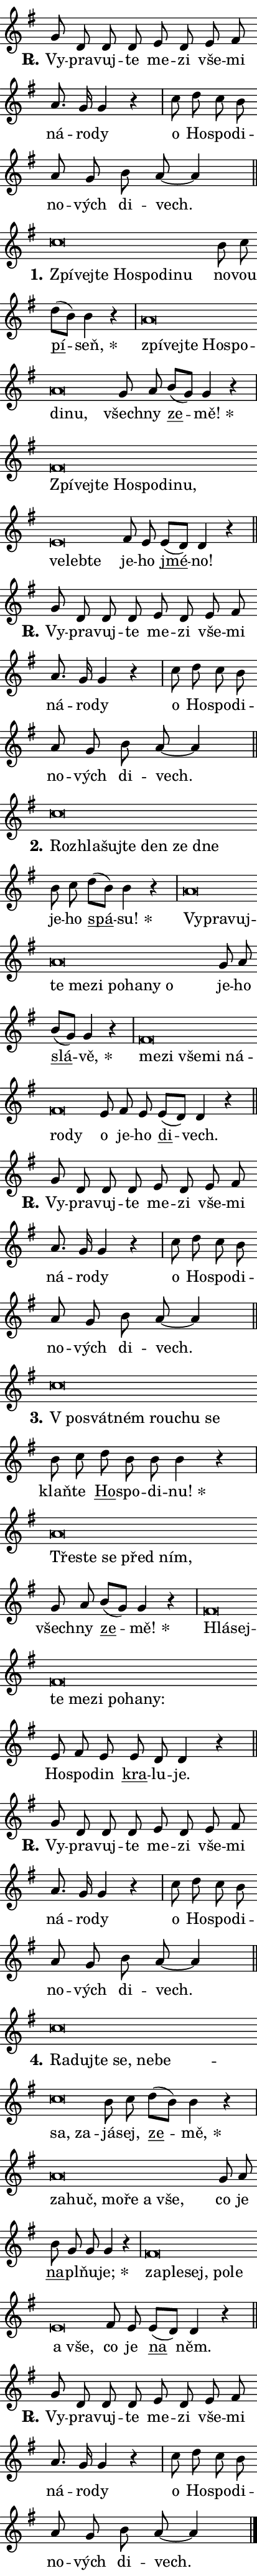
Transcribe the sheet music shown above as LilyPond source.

\version "2.22.1"
\header { tagline = "" }
\paper {
  indent = 0\cm
  top-margin = 0\cm
  right-margin = 0\cm
  bottom-margin = 0\cm
  left-margin = 0\cm
  paper-width = 7\cm
  page-breaking = #ly:one-page-breaking
  system-system-spacing.basic-distance = #11
  score-system-spacing.basic-distance = #11.3
  ragged-last = ##f
}


%% Author: Thomas Morley
%% https://lists.gnu.org/archive/html/lilypond-user/2020-05/msg00002.html
#(define (line-position grob)
"Returns position of @var[grob} in current system:
   @code{'start}, if at first time-step
   @code{'end}, if at last time-step
   @code{'middle} otherwise
"
  (let* ((col (ly:item-get-column grob))
         (ln (ly:grob-object col 'left-neighbor))
         (rn (ly:grob-object col 'right-neighbor))
         (col-to-check-left (if (ly:grob? ln) ln col))
         (col-to-check-right (if (ly:grob? rn) rn col))
         (break-dir-left
           (and
             (ly:grob-property col-to-check-left 'non-musical #f)
             (ly:item-break-dir col-to-check-left)))
         (break-dir-right
           (and
             (ly:grob-property col-to-check-right 'non-musical #f)
             (ly:item-break-dir col-to-check-right))))
        (cond ((eqv? 1 break-dir-left) 'start)
              ((eqv? -1 break-dir-right) 'end)
              (else 'middle))))

#(define (tranparent-at-line-position vctor)
  (lambda (grob)
  "Relying on @code{line-position} select the relevant enry from @var{vctor}.
Used to determine transparency,"
    (case (line-position grob)
      ((end) (not (vector-ref vctor 0)))
      ((middle) (not (vector-ref vctor 1)))
      ((start) (not (vector-ref vctor 2))))))

noteHeadBreakVisibility =
#(define-music-function (break-visibility)(vector?)
"Makes @code{NoteHead}s transparent relying on @var{break-visibility}"
#{
  \override NoteHead.transparent =
    #(tranparent-at-line-position break-visibility)
#})

#(define delete-ledgers-for-transparent-note-heads
  (lambda (grob)
    "Reads whether a @code{NoteHead} is transparent.
If so this @code{NoteHead} is removed from @code{'note-heads} from
@var{grob}, which is supposed to be @code{LedgerLineSpanner}.
As a result ledgers are not printed for this @code{NoteHead}"
    (let* ((nhds-array (ly:grob-object grob 'note-heads))
           (nhds-list
             (if (ly:grob-array? nhds-array)
                 (ly:grob-array->list nhds-array)
                 '()))
           ;; Relies on the transparent-property being done before
           ;; Staff.LedgerLineSpanner.after-line-breaking is executed.
           ;; This is fragile ...
           (to-keep
             (remove
               (lambda (nhd)
                 (ly:grob-property nhd 'transparent #f))
               nhds-list)))
      ;; TODO find a better method to iterate over grob-arrays, similiar
      ;; to filter/remove etc for lists
      ;; For now rebuilt from scratch
      (set! (ly:grob-object grob 'note-heads)  '())
      (for-each
        (lambda (nhd)
          (ly:pointer-group-interface::add-grob grob 'note-heads nhd))
        to-keep))))

hideNotes = {
  \noteHeadBreakVisibility #begin-of-line-visible
}
unHideNotes = {
  \noteHeadBreakVisibility #all-visible
}

% work-around for resetting accidentals
% https://lilypond.org/doc/v2.23/Documentation/notation/displaying-rhythms#unmetered-music
cadenzaMeasure = {
  \cadenzaOff
  \partial 1024 s1024
  \cadenzaOn
}

#(define-markup-command (accent layout props text) (markup?)
  "Underline accented syllable"
  (interpret-markup layout props
    #{\markup \override #'(offset . 4.3) \underline { #text }#}))

responsum = \markup \concat {
  "R" \hspace #-1.05 \path #0.1 #'((moveto 0 0.07) (lineto 0.9 0.8)) \hspace #0.05 "."
}

\layout {
    \context {
        \Staff
        \remove "Time_signature_engraver"
        \override LedgerLineSpanner.after-line-breaking = #delete-ledgers-for-transparent-note-heads
    }
    \context {
        \Voice {
            \override NoteHead.output-attributes = #'((class . "notehead"))
            \override Hairpin.height = #0.55
        }
    }
    \context {
        \Lyrics {
            \override StanzaNumber.output-attributes = #'((class . "stanzanumber"))
            \override LyricSpace.minimum-distance = #0.9
            \override LyricText.font-name = #"TeX Gyre Schola"
            \override LyricText.font-size = 1
            \override StanzaNumber.font-name = #"TeX Gyre Schola Bold"
            \override StanzaNumber.font-size = 1
        }
    }
}

% magnetic-lyrics.ily
%
%   written by
%     Jean Abou Samra <jean@abou-samra.fr>
%     Werner Lemberg <wl@gnu.org>
%
%   adapted by
%     Jiri Hon <jiri.hon@gmail.com>
%
% Version 2022-Apr-15

% https://www.mail-archive.com/lilypond-user@gnu.org/msg149350.html

#(define (Left_hyphen_pointer_engraver context)
   "Collect syllable-hyphen-syllable occurrences in lyrics and store
them in properties.  This engraver only looks to the left.  For
example, if the lyrics input is @code{foo -- bar}, it does the
following.

@itemize @bullet
@item
Set the @code{text} property of the @code{LyricHyphen} grob between
@q{foo} and @q{bar} to @code{foo}.

@item
Set the @code{left-hyphen} property of the @code{LyricText} grob with
text @q{foo} to the @code{LyricHyphen} grob between @q{foo} and
@q{bar}.
@end itemize

Use this auxiliary engraver in combination with the
@code{lyric-@/text::@/apply-@/magnetic-@/offset!} hook."
   (let ((hyphen #f)
         (text #f))
     (make-engraver
      (acknowledgers
       ((lyric-syllable-interface engraver grob source-engraver)
        (set! text grob)))
      (end-acknowledgers
       ((lyric-hyphen-interface engraver grob source-engraver)
        ;(when (not (grob::has-interface grob 'lyric-space-interface))
          (set! hyphen grob)));)
      ((stop-translation-timestep engraver)
       (when (and text hyphen)
         (ly:grob-set-object! text 'left-hyphen hyphen))
       (set! text #f)
       (set! hyphen #f)))))

#(define (lyric-text::apply-magnetic-offset! grob)
   "If the space between two syllables is less than the value in
property @code{LyricText@/.details@/.squash-threshold}, move the right
syllable to the left so that it gets concatenated with the left
syllable.

Use this function as a hook for
@code{LyricText@/.after-@/line-@/breaking} if the
@code{Left_@/hyphen_@/pointer_@/engraver} is active."
   (let ((hyphen (ly:grob-object grob 'left-hyphen #f)))
     (when hyphen
       (let ((left-text (ly:spanner-bound hyphen LEFT)))
         (when (grob::has-interface left-text 'lyric-syllable-interface)
           (let* ((common (ly:grob-common-refpoint grob left-text X))
                  (this-x-ext (ly:grob-extent grob common X))
                  (left-x-ext
                   (begin
                     ;; Trigger magnetism for left-text.
                     (ly:grob-property left-text 'after-line-breaking)
                     (ly:grob-extent left-text common X)))
                  ;; `delta` is the gap width between two syllables.
                  (delta (- (interval-start this-x-ext)
                            (interval-end left-x-ext)))
                  (details (ly:grob-property grob 'details))
                  (threshold (assoc-get 'squash-threshold details 0.2)))
             (when (< delta threshold)
               (let* (;; We have to manipulate the input text so that
                      ;; ligatures crossing syllable boundaries are not
                      ;; disabled.  For languages based on the Latin
                      ;; script this is essentially a beautification.
                      ;; However, for non-Western scripts it can be a
                      ;; necessity.
                      (lt (ly:grob-property left-text 'text))
                      (rt (ly:grob-property grob 'text))
                      (is-space (grob::has-interface hyphen 'lyric-space-interface))
                      (space (if is-space " " ""))
                      (space-markup (grob-interpret-markup grob " "))
                      (space-size (interval-length (ly:stencil-extent space-markup X)))
                      (extra-delta (if is-space space-size 0))
                      ;; Append new syllable.
                      (ltrt-space (if (and (string? lt) (string? rt))
                                (string-append lt space rt)
                                (make-concat-markup (list lt space rt))))
                      ;; Right-align `ltrt` to the right side.
                      (ltrt-space-markup (grob-interpret-markup
                               grob
                               (make-translate-markup
                                (cons (interval-length this-x-ext) 0)
                                (make-right-align-markup ltrt-space)))))
                 (begin
                   ;; Don't print `left-text`.
                   (ly:grob-set-property! left-text 'stencil #f)
                   ;; Set text and stencil (which holds all collected
                   ;; syllables so far) and shift it to the left.
                   (ly:grob-set-property! grob 'text ltrt-space)
                   (ly:grob-set-property! grob 'stencil ltrt-space-markup)
                   (ly:grob-translate-axis! grob (- (- delta extra-delta)) X))))))))))


#(define (lyric-hyphen::displace-bounds-first grob)
   ;; Make very sure this callback isn't triggered too early.
   (let ((left (ly:spanner-bound grob LEFT))
         (right (ly:spanner-bound grob RIGHT)))
     (ly:grob-property left 'after-line-breaking)
     (ly:grob-property right 'after-line-breaking)
     (ly:lyric-hyphen::print grob)))

squashThreshold = #0.4

\layout {
  \context {
    \Lyrics
    \consists #Left_hyphen_pointer_engraver
    \override LyricText.after-line-breaking =
      #lyric-text::apply-magnetic-offset!
    \override LyricHyphen.stencil = #lyric-hyphen::displace-bounds-first
    \override LyricText.details.squash-threshold = \squashThreshold
    \override LyricHyphen.minimum-distance = 0
    \override LyricHyphen.minimum-length = \squashThreshold
  }
}

squash = \override LyricText.details.squash-threshold = 9999
unSquash = \override LyricText.details.squash-threshold = \squashThreshold

left = \override LyricText.self-alignment-X = #LEFT
unLeft = \revert LyricText.self-alignment-X

starOffset = #(lambda (grob) 
                (let ((x_offset (ly:self-alignment-interface::aligned-on-x-parent grob)))
                  (if (= x_offset 0) 0 (+ x_offset 1.2))))

star = #(define-music-function (syllable)(string?)
"Append star separator at the end of a syllable"
#{
  \once \override LyricText.X-offset = #starOffset
  \lyricmode { \markup {
    #syllable
    \override #'((font-name . "TeX Gyre Schola Bold")) \hspace #0.2 \lower #0.65 \larger "*"
  } }
#})

starAccent = #(define-music-function (syllable)(string?)
"Append star separator at the end of a syllable and make accent"
#{
  \once \override LyricText.X-offset = #starOffset
  \lyricmode { \markup {
    \accent #syllable
    \override #'((font-name . "TeX Gyre Schola Bold")) \hspace #0.2 \lower #0.65 \larger "*"
  } }
#})

breath = #(define-music-function (syllable)(string?)
"Append breathing indicator at the end of a syllable"
#{
  \lyricmode { \markup { #syllable "+" } }
#})

optionalBreath = #(define-music-function (syllable)(string?)
"Append optional breathing indicator at the end of a syllable"
#{
  \lyricmode { \markup { #syllable "(+)" } }
#})


\score {
    <<
        \new Voice = "melody" { \cadenzaOn \key g \major \relative { g'8 d d d e d e fis \bar "" a8. g16 g4 r \cadenzaMeasure \bar "|" c8 d c b \bar "" a g b a~ a4 \cadenzaMeasure \bar "||" \break } }
        \new Lyrics \lyricsto "melody" { \lyricmode { \set stanza = \responsum
Vy -- pra -- vuj -- te me -- zi vše -- mi ná -- ro -- dy o Ho -- spo -- di -- no -- vých di -- vech. } }
    >>
    \layout {}
}

\score {
    <<
        \new Voice = "melody" { \cadenzaOn \key g \major \relative { c''\breve*1/16 \hideNotes \breve*1/16 \bar "" \breve*1/16 \bar "" \breve*1/16 \bar "" \breve*1/16 \bar "" \breve*1/16 \breve*1/16 \bar "" \unHideNotes b8 c \bar "" d[( b)] b4 r \cadenzaMeasure \bar "|" a\breve*1/16 \hideNotes \breve*1/16 \bar "" \breve*1/16 \bar "" \breve*1/16 \bar "" \breve*1/16 \bar "" \breve*1/16 \breve*1/16 \bar "" \unHideNotes g8 a \bar "" b[( g)] g4 r \cadenzaMeasure \bar "|" fis\breve*1/16 \hideNotes \breve*1/16 \bar "" \breve*1/16 \bar "" \breve*1/16 \bar "" \breve*1/16 \bar "" \breve*1/16 \breve*1/16 \bar "" \unHideNotes e\breve*1/16 \hideNotes \breve*1/16 \breve*1/16 \bar "" \unHideNotes fis8 e \bar "" e[( d)] d4 r \cadenzaMeasure \bar "||" \break } }
        \new Lyrics \lyricsto "melody" { \lyricmode { \set stanza = "1."
\left Zpí -- \squash vej -- te Ho -- spo -- di -- nu \unLeft \unSquash no -- vou \markup \accent pí -- \star seň, \left zpí -- \squash vej -- te Ho -- spo -- di -- nu, \unLeft \unSquash všech -- ny \markup \accent ze -- \star mě! \left Zpí -- \squash vej -- te Ho -- spo -- di -- nu, \left \unLeft \unSquash ve -- \squash leb -- te \unLeft \unSquash je -- ho \markup \accent jmé -- no! } }
    >>
    \layout {}
}

\score {
    <<
        \new Voice = "melody" { \cadenzaOn \key g \major \relative { g'8 d d d e d e fis \bar "" a8. g16 g4 r \cadenzaMeasure \bar "|" c8 d c b \bar "" a g b a~ a4 \cadenzaMeasure \bar "||" \break } }
        \new Lyrics \lyricsto "melody" { \lyricmode { \set stanza = \responsum
Vy -- pra -- vuj -- te me -- zi vše -- mi ná -- ro -- dy o Ho -- spo -- di -- no -- vých di -- vech. } }
    >>
    \layout {}
}

\score {
    <<
        \new Voice = "melody" { \cadenzaOn \key g \major \relative { c''\breve*1/16 \hideNotes \breve*1/16 \bar "" \breve*1/16 \bar "" \breve*1/16 \bar "" \breve*1/16 \bar "" \breve*1/16 \breve*1/16 \bar "" \unHideNotes b8 c \bar "" d[( b)] b4 r \cadenzaMeasure \bar "|" a\breve*1/16 \hideNotes \breve*1/16 \bar "" \breve*1/16 \bar "" \breve*1/16 \bar "" \breve*1/16 \bar "" \breve*1/16 \bar "" \breve*1/16 \bar "" \breve*1/16 \bar "" \breve*1/16 \breve*1/16 \bar "" \unHideNotes g8 a \bar "" b[( g)] g4 r \cadenzaMeasure \bar "|" fis\breve*1/16 \hideNotes \breve*1/16 \bar "" \breve*1/16 \bar "" \breve*1/16 \bar "" \breve*1/16 \bar "" \breve*1/16 \breve*1/16 \bar "" \unHideNotes e8 fis8 e \bar "" e[( d)] d4 r \cadenzaMeasure \bar "||" \break } }
        \new Lyrics \lyricsto "melody" { \lyricmode { \set stanza = "2."
\left Roz -- \squash hla -- šuj -- te den ze dne \unLeft \unSquash je -- ho \markup \accent spá -- \star su! \left Vy -- \squash pra -- vuj -- te me -- zi po -- ha -- ny o \unLeft \unSquash je -- ho \markup \accent slá -- \star vě, \left me -- \squash zi vše -- mi ná -- ro -- dy \unLeft \unSquash o je -- ho \markup \accent di -- vech. } }
    >>
    \layout {}
}

\score {
    <<
        \new Voice = "melody" { \cadenzaOn \key g \major \relative { g'8 d d d e d e fis \bar "" a8. g16 g4 r \cadenzaMeasure \bar "|" c8 d c b \bar "" a g b a~ a4 \cadenzaMeasure \bar "||" \break } }
        \new Lyrics \lyricsto "melody" { \lyricmode { \set stanza = \responsum
Vy -- pra -- vuj -- te me -- zi vše -- mi ná -- ro -- dy o Ho -- spo -- di -- no -- vých di -- vech. } }
    >>
    \layout {}
}

\score {
    <<
        \new Voice = "melody" { \cadenzaOn \key g \major \relative { c''\breve*1/16 \hideNotes \breve*1/16 \bar "" \breve*1/16 \bar "" \breve*1/16 \bar "" \breve*1/16 \breve*1/16 \bar "" \unHideNotes b8 c \bar "" d b b b4 r \cadenzaMeasure \bar "|" a\breve*1/16 \hideNotes \breve*1/16 \bar "" \breve*1/16 \bar "" \breve*1/16 \breve*1/16 \bar "" \unHideNotes g8 a \bar "" b[( g)] g4 r \cadenzaMeasure \bar "|" fis\breve*1/16 \hideNotes \breve*1/16 \bar "" \breve*1/16 \bar "" \breve*1/16 \bar "" \breve*1/16 \bar "" \breve*1/16 \bar "" \breve*1/16 \breve*1/16 \bar "" \unHideNotes e8 fis8 e \bar "" e d d4 r \cadenzaMeasure \bar "||" \break } }
        \new Lyrics \lyricsto "melody" { \lyricmode { \set stanza = "3."
\left "V po" -- \squash svát -- ném rou -- chu se \unLeft \unSquash klaň -- te \markup \accent Ho -- spo -- di -- \star nu! \left Tře -- \squash ste se před ním, \unLeft \unSquash všech -- ny \markup \accent ze -- \star mě! \left Hlá -- \squash sej -- te me -- zi po -- ha -- ny: \unLeft \unSquash Ho -- spo -- din \markup \accent kra -- lu -- je. } }
    >>
    \layout {}
}

\score {
    <<
        \new Voice = "melody" { \cadenzaOn \key g \major \relative { g'8 d d d e d e fis \bar "" a8. g16 g4 r \cadenzaMeasure \bar "|" c8 d c b \bar "" a g b a~ a4 \cadenzaMeasure \bar "||" \break } }
        \new Lyrics \lyricsto "melody" { \lyricmode { \set stanza = \responsum
Vy -- pra -- vuj -- te me -- zi vše -- mi ná -- ro -- dy o Ho -- spo -- di -- no -- vých di -- vech. } }
    >>
    \layout {}
}

\score {
    <<
        \new Voice = "melody" { \cadenzaOn \key g \major \relative { c''\breve*1/16 \hideNotes \breve*1/16 \bar "" \breve*1/16 \bar "" \breve*1/16 \bar "" \breve*1/16 \bar "" \breve*1/16 \bar "" \breve*1/16 \breve*1/16 \bar "" \unHideNotes b8 c \bar "" d[( b)] b4 r \cadenzaMeasure \bar "|" a\breve*1/16 \hideNotes \breve*1/16 \bar "" \breve*1/16 \bar "" \breve*1/16 \bar "" \breve*1/16 \breve*1/16 \bar "" \unHideNotes g8 a \bar "" b g g g4 r \cadenzaMeasure \bar "|" fis\breve*1/16 \hideNotes \breve*1/16 \bar "" \breve*1/16 \bar "" \breve*1/16 \breve*1/16 \bar "" \unHideNotes e\breve*1/16 \hideNotes \breve*1/16 \bar "" \unHideNotes fis8 e \bar "" e[( d)] d4 r \cadenzaMeasure \bar "||" \break } }
        \new Lyrics \lyricsto "melody" { \lyricmode { \set stanza = "4."
\left Ra -- \squash duj -- te se, ne -- be -- sa, za -- \unLeft \unSquash já -- sej, \markup \accent ze -- \star mě, \left za -- \squash huč, mo -- ře a vše, \unLeft \unSquash co je \markup \accent na -- pl -- ňu -- \star je; \left za -- \squash ple -- sej, po -- le \left \unLeft \unSquash a \squash vše, \unLeft \unSquash co je \markup \accent na něm. } }
    >>
    \layout {}
}

\score {
    <<
        \new Voice = "melody" { \cadenzaOn \key g \major \relative { g'8 d d d e d e fis \bar "" a8. g16 g4 r \cadenzaMeasure \bar "|" c8 d c b \bar "" a g b a~ a4 \cadenzaMeasure \bar "||" \break } \bar "|." }
        \new Lyrics \lyricsto "melody" { \lyricmode { \set stanza = \responsum
Vy -- pra -- vuj -- te me -- zi vše -- mi ná -- ro -- dy o Ho -- spo -- di -- no -- vých di -- vech. } }
    >>
    \layout {}
}
